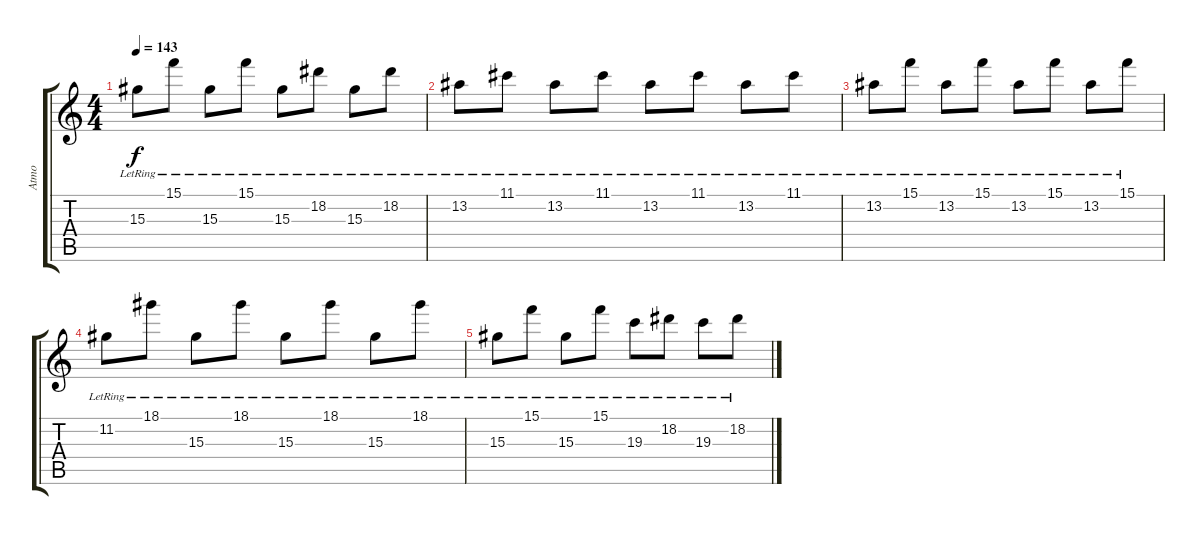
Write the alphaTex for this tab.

\track ("Atmo" "Atmo") {instrument electricguitarjazz}
\staff {score tabs}
\tuning (D4 A3 F3 C3 G2 C2) {hide}
\ts (4 4)
\tempo 143
\clef g2
\ks c
15.3{lr}.8{dy f} 15.1{lr}.8 15.3{lr}.8 15.1{lr}.8 15.3{lr}.8 18.2{lr}.8 15.3{lr}.8 18.2{lr}.8 |
13.2{lr}.8{volume 0} 11.1{lr}.8 13.2{lr}.8 11.1{lr}.8 13.2{lr}.8 11.1{lr}.8 13.2{lr}.8 11.1{lr}.8 |
13.2{lr}.8 15.1{lr}.8 13.2{lr}.8 15.1{lr}.8 13.2{lr}.8 15.1{lr}.8 13.2{lr}.8 15.1{lr}.8 |
11.2{lr}.8 18.1{lr}.8 15.3{lr}.8 18.1{lr}.8 15.3{lr}.8 18.1{lr}.8 15.3{lr}.8 18.1{lr}.8 |
15.3{lr}.8 15.1{lr}.8 15.3{lr}.8 15.1{lr}.8 19.3{lr}.8 18.2{lr}.8 19.3{lr}.8 18.2{lr}.8
